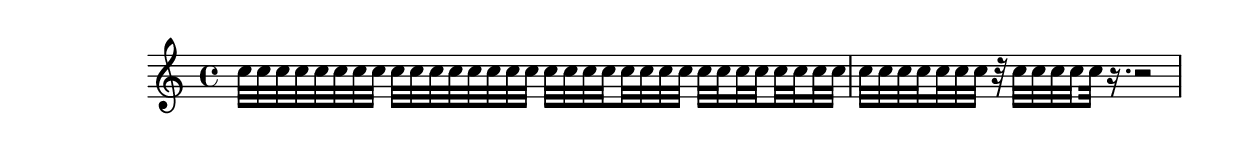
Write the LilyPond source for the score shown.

% DO NOT EDIT this file manually; it is automatically
% generated from Documentation/snippets/new
% Make any changes in Documentation/snippets/new/
% and then run scripts/auxiliar/makelsr.py
%
% This file is in the public domain.
%% Note: this file works from version 2.19.34
\version "2.19.34"

\header {
  lsrtags = "rhythms"

  texidoc = "
The beams of consecutive 16th (or shorter) notes are, by default, not
subdivided.  That is, the three (or more) beams stretch unbroken over
entire groups of notes.  This behavior can be modified to subdivide the
beams into sub-groups by setting the property @code{subdivideBeams}.
When set, multiple beams will be subdivided at intervals defined by the
current value of @code{baseMoment} by reducing the multiple beams to
the number of beams that indicates the metric value of the subdivision.
If the group following the division is shorter than the current metric
value (usually because the beam is incomplete) the number of beams
reflects the longest possible subdivision group.  However, if there is
only one note left after the division this restriction isn't applied.
Note that @code{baseMoment} defaults to one over the denominator of the
current time signature if not set explicitly. It must be set to a
fraction giving the duration of the beam sub-group using the
@code{ly:make-moment} function, as shown in this snippet. Also, when
@code{baseMoment} is changed, @code{beatStructure} should also be
changed to match the new @code{baseMoment}:

"
  doctitle = "Subdividing beams"
} % begin verbatim


\relative c'' {
  c32[ c c c c c c c]
  \set subdivideBeams = ##t
  c32[ c c c c c c c]

  % Set beam sub-group length to an eighth note
  \set baseMoment = #(ly:make-moment 1/8)
  \set beatStructure = #'(2 2 2 2)
  c32[ c c c c c c c]

  % Set beam sub-group length to a sixteenth note
  \set baseMoment = #(ly:make-moment 1/16)
  \set beatStructure = #'(4 4 4 4)
  c32[ c c c c c c c]

  % Shorten beam by 1/32
  \set baseMoment = #(ly:make-moment 1/8)
  \set beatStructure = #'(2 2 2 2)
  c32[ c c c c c c] r32

  % Shorten beam by 3/32
  \set baseMoment = #(ly:make-moment 1/8)
  \set beatStructure = #'(2 2 2 2)
  c32[ c c c c] r16.
  r2
}
